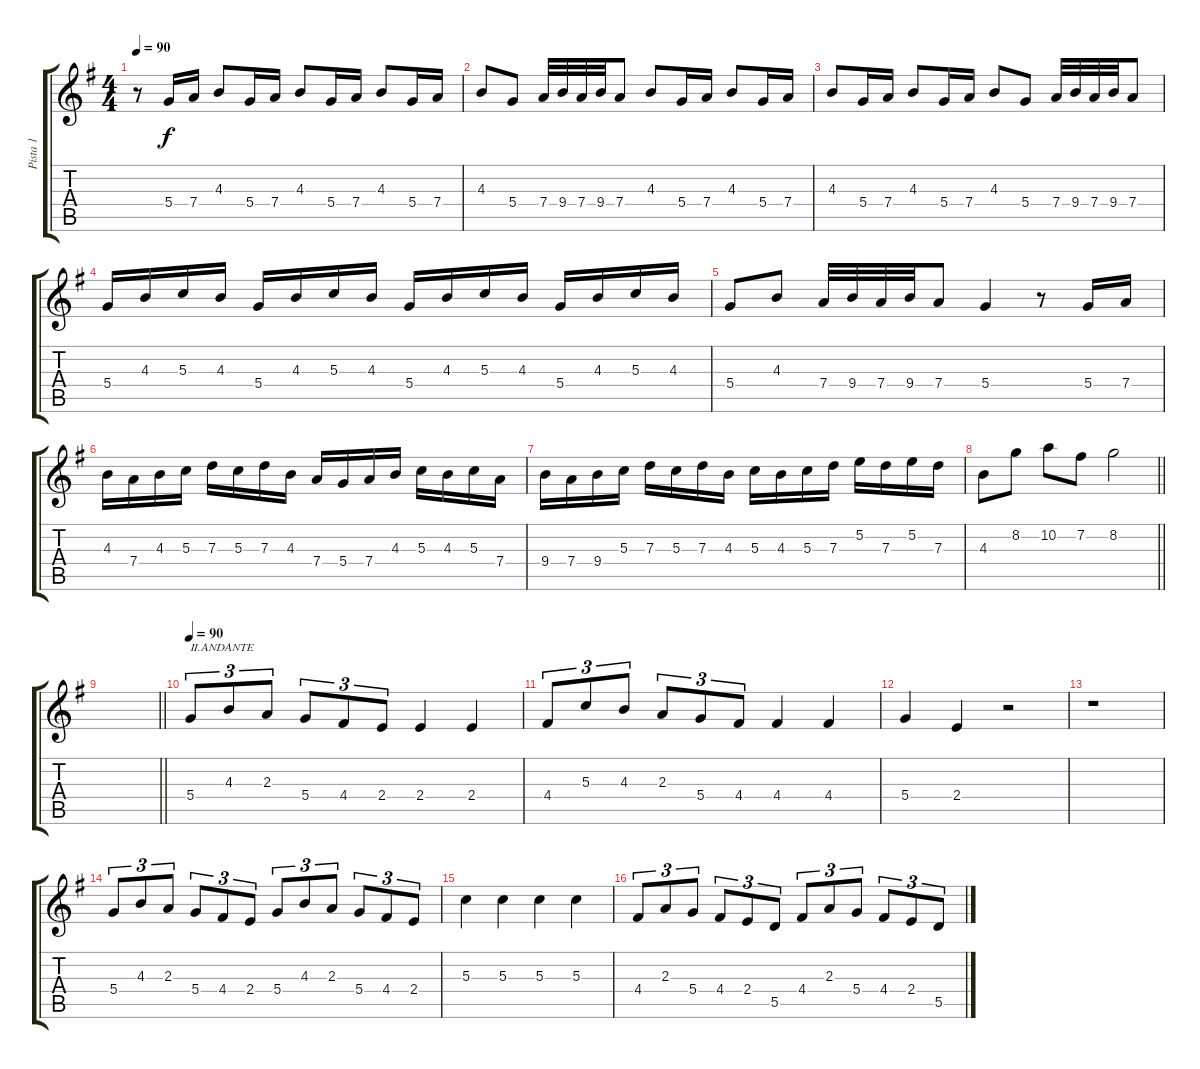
\track ("Pista 1" "Pista 1") {instrument acousticguitarsteel}
\staff {score tabs}
\tuning (E4 B3 G3 D3 A2 E2) {hide}
\ts (4 4)
\tempo 90
\clef g2
\ks g
r.8{dy f} 5.4.16 7.4.16 4.3.8 5.4.16 7.4.16 4.3.8 5.4.16 7.4.16 4.3.8 5.4.16 7.4.16 |
4.3.8 5.4.8 7.4.32 9.4.32 7.4.32 9.4.32 7.4.8 4.3.8 5.4.16 7.4.16 4.3.8 5.4.16 7.4.16 |
4.3.8 5.4.16 7.4.16 4.3.8 5.4.16 7.4.16 4.3.8 5.4.8 7.4.32 9.4.32 7.4.32 9.4.32 7.4.8 |
5.4.16 4.3.16 5.3.16 4.3.16 5.4.16 4.3.16 5.3.16 4.3.16 5.4.16 4.3.16 5.3.16 4.3.16 5.4.16 4.3.16 5.3.16 4.3.16 |
5.4.8 4.3.8 7.4.32 9.4.32 7.4.32 9.4.32 7.4.8 5.4.4 r.8 5.4.16 7.4.16 |
4.3.16 7.4.16 4.3.16 5.3.16 7.3.16 5.3.16 7.3.16 4.3.16 7.4.16 5.4.16 7.4.16 4.3.16 5.3.16 4.3.16 5.3.16 7.4.16 |
9.4.16 7.4.16 9.4.16 5.3.16 7.3.16 5.3.16 7.3.16 4.3.16 5.3.16 4.3.16 5.3.16 7.3.16 5.2.16 7.3.16 5.2.16 7.3.16 |
\barLineRight lightlight
4.3.8 8.2.8 10.2.8 7.2.8 8.2.2 |
\barLineRight lightlight
|
\tempo 90
5.4.8{tu (3 2) txt "II.ANDANTE"} 4.3.8{tu (3 2)} 2.3.8{tu (3 2)} 5.4.8{tu (3 2)} 4.4.8{tu (3 2)} 2.4.8{tu (3 2)} 2.4.4 2.4.4 |
4.4.8{tu (3 2)} 5.3.8{tu (3 2)} 4.3.8{tu (3 2)} 2.3.8{tu (3 2)} 5.4.8{tu (3 2)} 4.4.8{tu (3 2)} 4.4.4 4.4.4 |
5.4.4 2.4.4 r.2 |
r.1 |
5.4.8{tu (3 2)} 4.3.8{tu (3 2)} 2.3.8{tu (3 2)} 5.4.8{tu (3 2)} 4.4.8{tu (3 2)} 2.4.8{tu (3 2)} 5.4.8{tu (3 2)} 4.3.8{tu (3 2)} 2.3.8{tu (3 2)} 5.4.8{tu (3 2)} 4.4.8{tu (3 2)} 2.4.8{tu (3 2)} |
5.3.4 5.3.4 5.3.4 5.3.4 |
4.4.8{tu (3 2)} 2.3.8{tu (3 2)} 5.4.8{tu (3 2)} 4.4.8{tu (3 2)} 2.4.8{tu (3 2)} 5.5.8{tu (3 2)} 4.4.8{tu (3 2)} 2.3.8{tu (3 2)} 5.4.8{tu (3 2)} 4.4.8{tu (3 2)} 2.4.8{tu (3 2)} 5.5.8{tu (3 2)}
